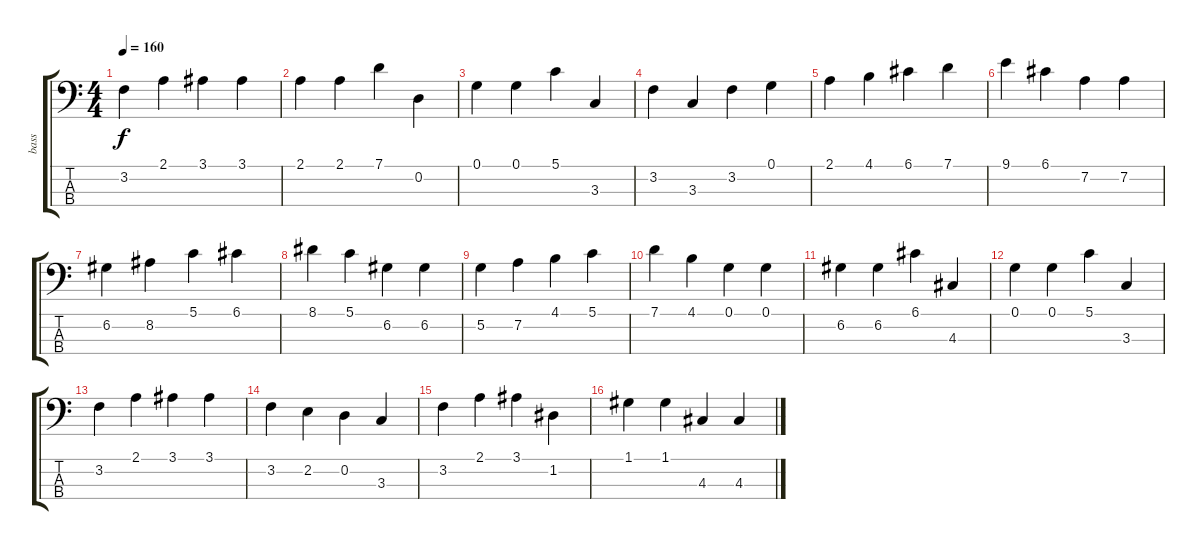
\track ("bass" "bass") {instrument acousticbass}
\staff {score tabs}
\tuning (G2 D2 A1 E1) {hide}
\ts (4 4)
\tempo 160
\clef f4
\ks c
3.2.4{dy f} 2.1.4 3.1.4 3.1.4 |
2.1.4 2.1.4 7.1.4 0.2.4 |
0.1.4 0.1.4 5.1.4 3.3.4 |
3.2.4 3.3.4 3.2.4 0.1.4 |
2.1.4 4.1.4 6.1.4 7.1.4 |
9.1.4 6.1.4 7.2.4 7.2.4 |
6.2.4 8.2.4 5.1.4 6.1.4 |
8.1.4 5.1.4 6.2.4 6.2.4 |
5.2.4 7.2.4 4.1.4 5.1.4 |
7.1.4 4.1.4 0.1.4 0.1.4 |
6.2.4 6.2.4 6.1.4 4.3.4 |
0.1.4 0.1.4 5.1.4 3.3.4 |
3.2.4 2.1.4 3.1.4 3.1.4 |
3.2.4 2.2.4 0.2.4 3.3.4 |
3.2.4 2.1.4 3.1.4 1.2.4 |
1.1.4 1.1.4 4.3.4 4.3.4
